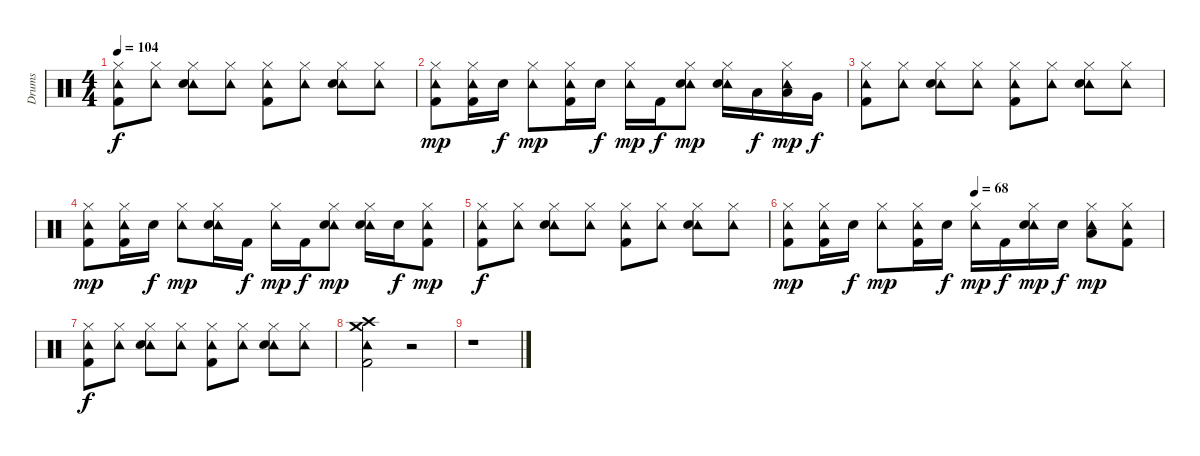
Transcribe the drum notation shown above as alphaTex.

\track ("Drums" "Drums") {instrument percussion}
\staff {score}
\articulation defaults
\ts (4 4)
\tempo 104
\clef neutral
\ks c
("Hi-Hat (closed)" "Tambourine (hit)" "Kick (hit) 2").8{dy f} ("Hi-Hat (closed)" "Tambourine (hit)").8 ("Hi-Hat (closed)" "Tambourine (hit)" "Electric Snare (hit)").8 ("Hi-Hat (closed)" "Tambourine (hit)").8 ("Hi-Hat (closed)" "Tambourine (hit)" "Kick (hit) 2").8 ("Hi-Hat (closed)" "Tambourine (hit)").8 ("Hi-Hat (closed)" "Tambourine (hit)" "Electric Snare (hit)").8 ("Hi-Hat (closed)" "Tambourine (hit)").8 |
("Hi-Hat (closed)" "Tambourine (hit)" "Kick (hit) 2").8{dy mp} ("Hi-Hat (closed)" "Tambourine (hit)" "Kick (hit) 2").16 "Electric Snare (hit)".16{dy f} ("Hi-Hat (closed)" "Tambourine (hit)").8{dy mp} ("Hi-Hat (closed)" "Tambourine (hit)" "Kick (hit) 2").16 "Electric Snare (hit)".16{dy f} ("Hi-Hat (closed)" "Tambourine (hit)").16{dy mp} "Kick (hit) 2".16{dy f} ("Hi-Hat (closed)" "Tambourine (hit)" "Electric Snare (hit)").8{dy mp} ("Hi-Hat (closed)" "Tambourine (hit)" "Electric Snare (hit)").16 "Low Tom (hit)".16{dy f} ("Hi-Hat (closed)" "Tambourine (hit)" "Low Tom (hit)").16{dy mp} "Very Low Tom (hit)".16{dy f} |
("Hi-Hat (closed)" "Tambourine (hit)" "Kick (hit) 2").8 ("Hi-Hat (closed)" "Tambourine (hit)").8 ("Hi-Hat (closed)" "Tambourine (hit)" "Electric Snare (hit)").8 ("Hi-Hat (closed)" "Tambourine (hit)").8 ("Hi-Hat (closed)" "Tambourine (hit)" "Kick (hit) 2").8 ("Hi-Hat (closed)" "Tambourine (hit)").8 ("Hi-Hat (closed)" "Tambourine (hit)" "Electric Snare (hit)").8 ("Hi-Hat (closed)" "Tambourine (hit)").8 |
("Hi-Hat (closed)" "Tambourine (hit)" "Kick (hit) 2").8{dy mp} ("Hi-Hat (closed)" "Tambourine (hit)" "Kick (hit) 2").16 "Electric Snare (hit)".16{dy f} ("Hi-Hat (closed)" "Tambourine (hit)").8{dy mp} ("Hi-Hat (closed)" "Tambourine (hit)" "Electric Snare (hit)").16 "Kick (hit) 2".16{dy f} ("Hi-Hat (closed)" "Tambourine (hit)").16{dy mp} "Kick (hit) 2".16{dy f} ("Hi-Hat (closed)" "Tambourine (hit)" "Electric Snare (hit)").8{dy mp} ("Hi-Hat (closed)" "Tambourine (hit)" "Electric Snare (hit)").16 "Electric Snare (hit)".16{dy f} ("Hi-Hat (closed)" "Tambourine (hit)" "Kick (hit) 2").8{dy mp} |
("Hi-Hat (closed)" "Tambourine (hit)" "Kick (hit) 2").8{dy f} ("Hi-Hat (closed)" "Tambourine (hit)").8 ("Hi-Hat (closed)" "Tambourine (hit)" "Electric Snare (hit)").8 ("Hi-Hat (closed)" "Tambourine (hit)").8 ("Hi-Hat (closed)" "Tambourine (hit)" "Kick (hit) 2").8 ("Hi-Hat (closed)" "Tambourine (hit)").8 ("Hi-Hat (closed)" "Tambourine (hit)" "Electric Snare (hit)").8 ("Hi-Hat (closed)" "Tambourine (hit)").8 |
\tempo (68 0.5)
("Hi-Hat (closed)" "Tambourine (hit)" "Kick (hit) 2").8{dy mp} ("Hi-Hat (closed)" "Tambourine (hit)" "Kick (hit) 2").16 "Electric Snare (hit)".16{dy f} ("Hi-Hat (closed)" "Tambourine (hit)").8{dy mp} ("Hi-Hat (closed)" "Tambourine (hit)" "Kick (hit) 2").16 "Electric Snare (hit)".16{dy f} ("Hi-Hat (closed)" "Tambourine (hit)").16{dy mp} "Kick (hit) 2".16{dy f} ("Hi-Hat (closed)" "Tambourine (hit)" "Electric Snare (hit)").16{dy mp} "Electric Snare (hit)".16{dy f} ("Hi-Hat (closed)" "Tambourine (hit)" "Low Tom (hit)").8{dy mp} ("Hi-Hat (closed)" "Tambourine (hit)" "Kick (hit) 2").8 |
("Hi-Hat (closed)" "Tambourine (hit)" "Kick (hit) 2").8{dy f} ("Hi-Hat (closed)" "Tambourine (hit)").8 ("Hi-Hat (closed)" "Tambourine (hit)" "Electric Snare (hit)").8 ("Hi-Hat (closed)" "Tambourine (hit)").8 ("Hi-Hat (closed)" "Tambourine (hit)" "Kick (hit) 2").8 ("Hi-Hat (closed)" "Tambourine (hit)").8 ("Hi-Hat (closed)" "Tambourine (hit)" "Electric Snare (hit)").8 ("Hi-Hat (closed)" "Tambourine (hit)").8 |
("Crash medium (hit)" "Crash high (hit)" "Tambourine (hit)" "Kick (hit) 2").2 r.2 |
r.1
